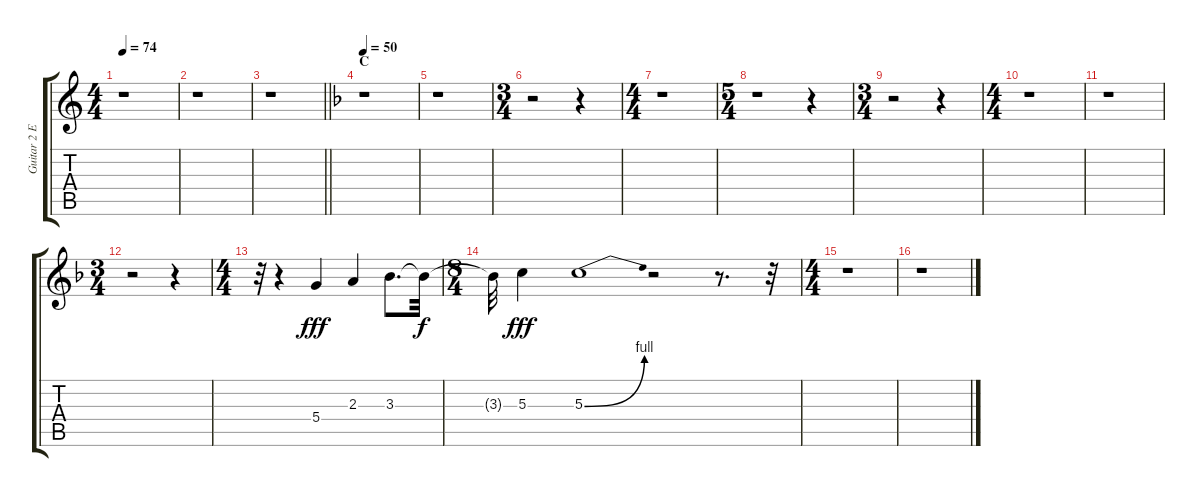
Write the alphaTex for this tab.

\track ("Guitar 2 Echo 1" "Guitar 2 E") {instrument distortionguitar}
\staff {score tabs}
\tuning (E4 B3 G3 D3 A2 E2) {hide}
\ts (4 4)
\tempo 74
\clef g2
\ks c
r.1{dy fff} |
r.1 |
\barLineRight lightlight
r.1 |
\section ("" "C")
\tempo 50
\ks f
r.1 |
r.1 |
\ts (3 4)
r.2 r.4 |
\ts (4 4)
r.1 |
\ts (5 4)
r.1 r.4 |
\ts (3 4)
r.2 r.4 |
\ts (4 4)
r.1 |
r.1 |
\ts (3 4)
r.2 r.4 |
\ts (4 4)
r.32 r.4 5.4.4 2.3.4 3.3.8{d} 3.3{t}.32{dy f} |
\ts (8 4)
3.3{t}.32 5.3.4{dy fff} 5.3{be (bend 0 0 60 4)}.1 r.2 r.8{d} r.32 |
\ts (4 4)
r.1 |
r.1
